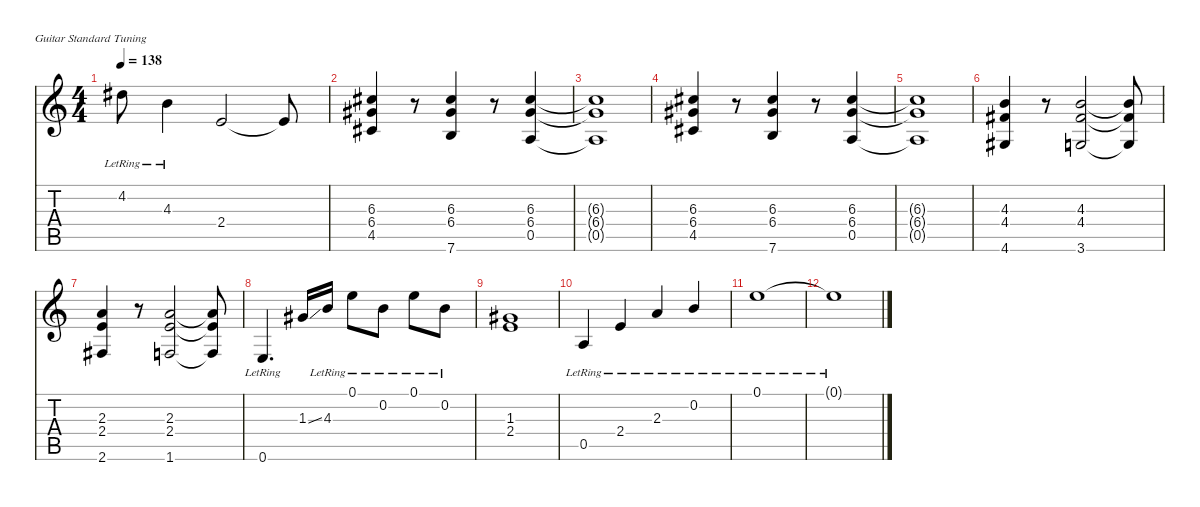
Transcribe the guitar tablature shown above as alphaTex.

\defaultSystemsLayout 4
\hideDynamics
\bracketExtendMode nobrackets
\singleTrackTrackNamePolicy hidden
\multiTrackTrackNamePolicy hidden
\otherSystemsTrackNameOrientation horizontal
\track ("Acoustic Guitar" "s.guit.") {instrument acousticguitarsteel}
\staff {score tabs}
\tuning (E4 B3 G3 D3 A2 E2)
\ts (4 4)
\tempo 138
\clef g2
\ks c
4.2{lr acc #}.8{dy f beam Down} 4.3{lr}.4{beam Down} 2.4.2{beam Up} 2.4{t}.8{beam Up} |
(6.3{acc #} 6.4{acc #} 4.5{acc #}).4{beam Up} r.8{beam Up} (6.3{acc #} 6.4{acc #} 7.6).4{beam Up} r.8{beam Up} (6.3{acc #} 6.4{acc #} 0.5).4{beam Up} |
(6.3{t acc #} 6.4{t acc #} 0.5{t}).1{beam Up} |
(6.3{acc #} 6.4{acc #} 4.5{acc #}).4{beam Up} r.8{beam Up} (6.3{acc #} 6.4{acc #} 7.6).4{beam Up} r.8{beam Up} (6.3{acc #} 6.4{acc #} 0.5).4{beam Up} |
(6.3{t acc #} 6.4{t acc #} 0.5{t}).1{beam Up} |
(4.3 4.4{acc #} 4.6{acc #}).4{beam Up} r.8{beam Up} (4.3 4.4{acc #} 3.6).2{beam Up} (4.3{t} 4.4{t acc #} 3.6{t}).8{beam Up} |
(2.3 2.4 2.6{acc #}).4{beam Up} r.8{beam Up} (2.3 2.4 1.6).2{beam Up} (2.3{t} 2.4{t} 1.6{t}).8{beam Up} |
0.6{lr}.4{d beam Up} 1.3{ss acc #}.16{beam Up} 4.3{lr}.16{beam Up} 0.1{lr}.8{beam Down} 0.2{lr}.8{beam Down} 0.1{lr}.8{beam Down} 0.2{lr}.8{beam Down} |
(1.3{acc #} 2.4).1{beam Up} |
0.5{lr}.4{dy mf beam Up} 2.4{lr}.4{beam Up} 2.3{lr}.4{beam Up} 0.2{lr}.4{beam Up} |
0.1{lr}.1{beam Down} |
0.1{lr t}.1{dy f beam Down}
